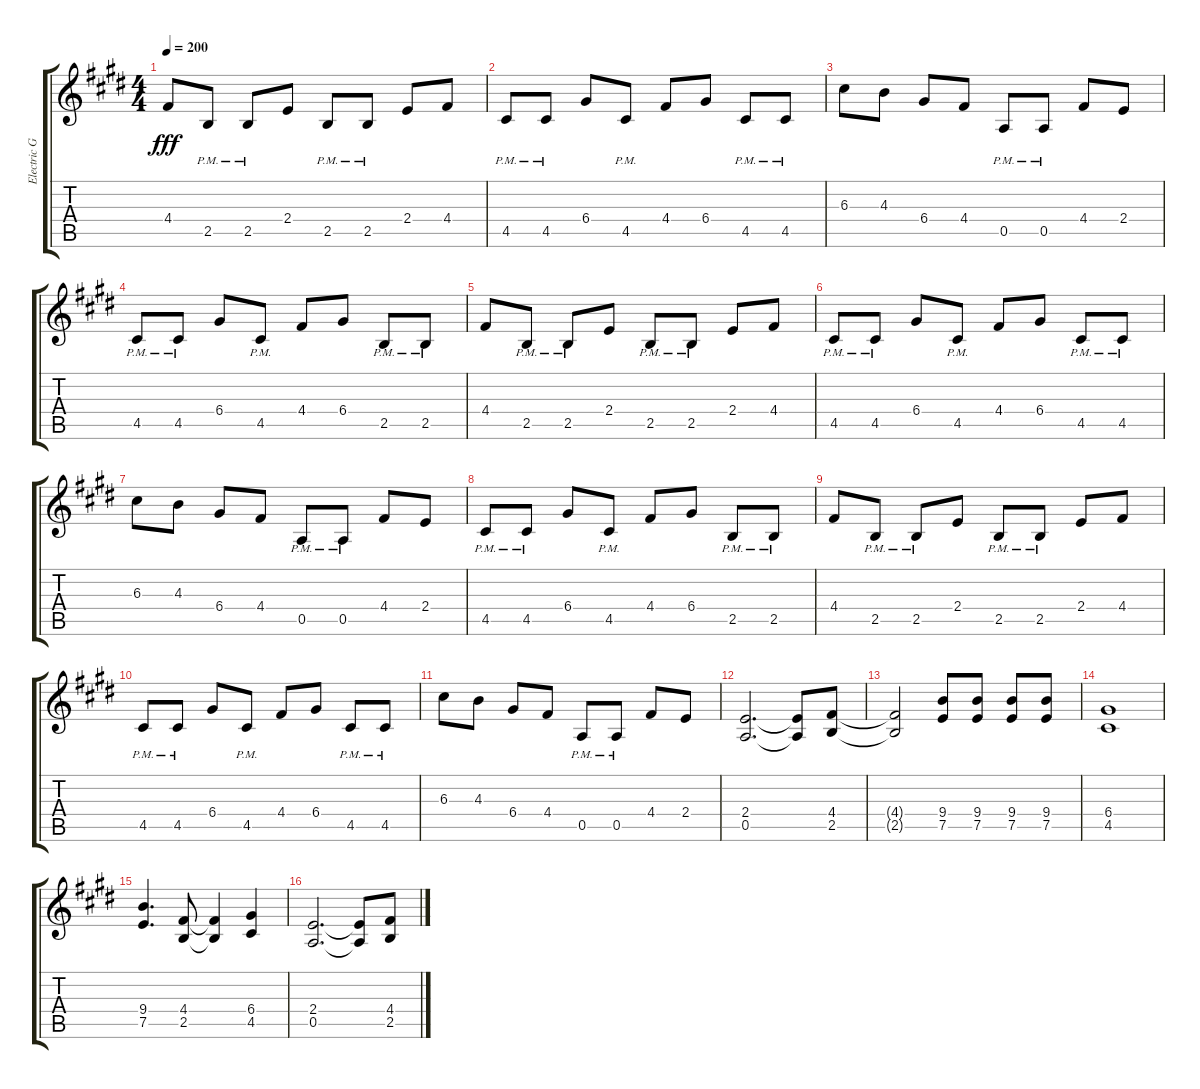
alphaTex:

\track ("Electric Guitar" "Electric G") {instrument distortionguitar}
\staff {score tabs}
\tuning (E4 B3 G3 D3 A2 E2) {hide}
\ts (4 4)
\tempo 200
\clef g2
\ks c#minor
4.4.8{dy fff} 2.5{pm}.8 2.5{pm}.8 2.4.8 2.5{pm}.8 2.5{pm}.8 2.4.8 4.4.8 |
4.5{pm}.8 4.5{pm}.8 6.4.8 4.5{pm}.8 4.4.8 6.4.8 4.5{pm}.8 4.5{pm}.8 |
6.3.8 4.3.8 6.4.8 4.4.8 0.5{pm}.8 0.5{pm}.8 4.4.8 2.4.8 |
4.5{pm}.8 4.5{pm}.8 6.4.8 4.5{pm}.8 4.4.8 6.4.8 2.5{pm}.8 2.5{pm}.8 |
4.4.8 2.5{pm}.8 2.5{pm}.8 2.4.8 2.5{pm}.8 2.5{pm}.8 2.4.8 4.4.8 |
4.5{pm}.8 4.5{pm}.8 6.4.8 4.5{pm}.8 4.4.8 6.4.8 4.5{pm}.8 4.5{pm}.8 |
6.3.8 4.3.8 6.4.8 4.4.8 0.5{pm}.8 0.5{pm}.8 4.4.8 2.4.8 |
4.5{pm}.8 4.5{pm}.8 6.4.8 4.5{pm}.8 4.4.8 6.4.8 2.5{pm}.8 2.5{pm}.8 |
4.4.8 2.5{pm}.8 2.5{pm}.8 2.4.8 2.5{pm}.8 2.5{pm}.8 2.4.8 4.4.8 |
4.5{pm}.8 4.5{pm}.8 6.4.8 4.5{pm}.8 4.4.8 6.4.8 4.5{pm}.8 4.5{pm}.8 |
6.3.8 4.3.8 6.4.8 4.4.8 0.5{pm}.8 0.5{pm}.8 4.4.8 2.4.8 |
(2.4 0.5).2{d} (2.4{t} 0.5{t}).8 (4.4 2.5).8 |
(4.4{t} 2.5{t}).2 (9.4 7.5).8 (9.4 7.5).8 (9.4 7.5).8 (9.4 7.5).8 |
(6.4 4.5).1 |
(9.4 7.5).4{d} (4.4 2.5).8 (4.4{t} 2.5{t}).4 (6.4 4.5).4 |
(2.4 0.5).2{d} (2.4{t} 0.5{t}).8 (4.4 2.5).8
